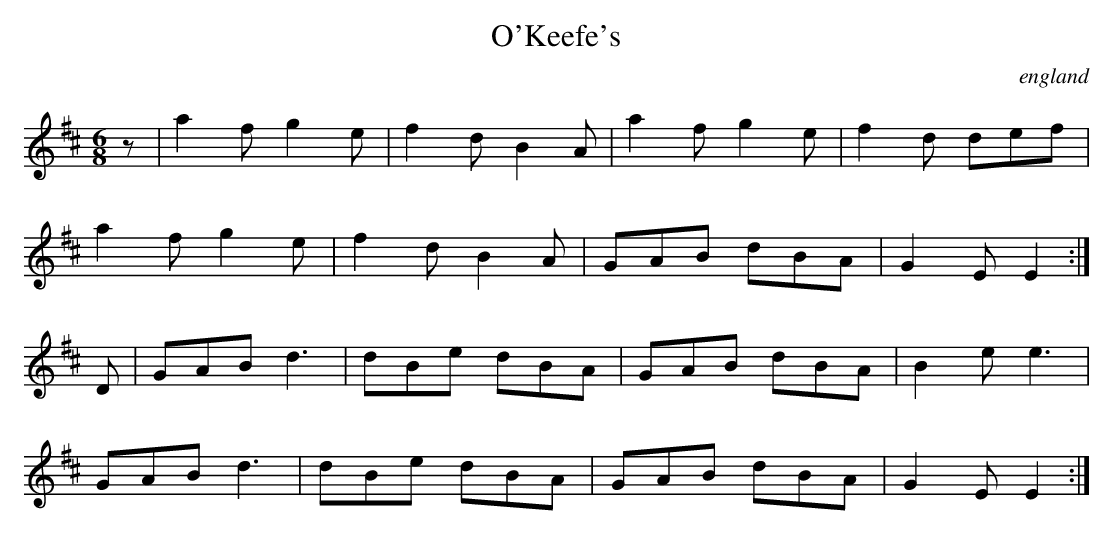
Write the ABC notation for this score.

X:1
T:O'Keefe's
O:england
M:6/8
L:1/8
K:D Major
z|a2f g2e|f2d B2A|a2f g2e|f2d def|
a2f g2e|f2d B2A|GAB dBA|G2E E2:|
D|GAB d3|dBe dBA|GAB dBA|B2e e3|
GAB d3|dBe dBA|GAB dBA|G2E E2:|
